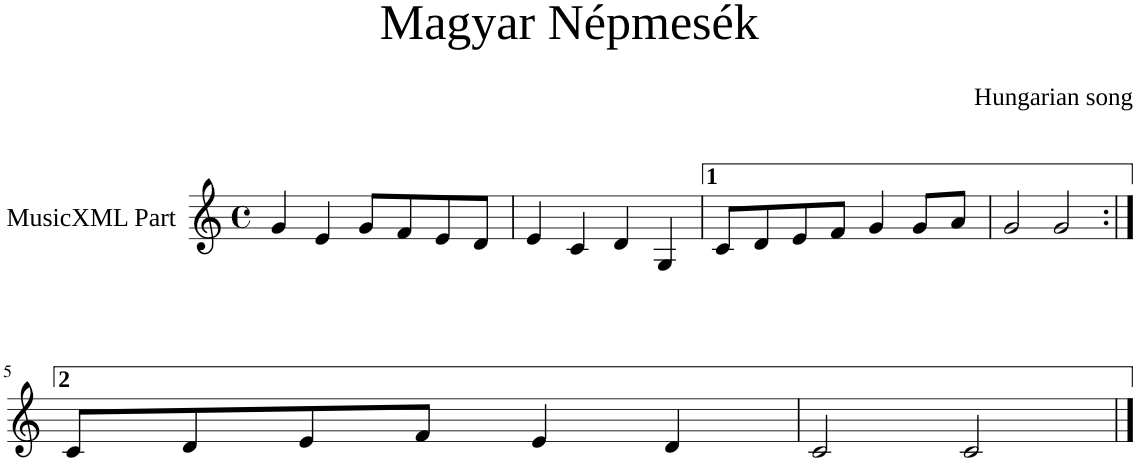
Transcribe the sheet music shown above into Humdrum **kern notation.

**kern
*part1
*staff1
*clefG2
*k[]
*M4/4
*met(c)
=1
4g/
4e/
8g/L
8f/
8e/
8d/J
=2
4e/
4c/
4d/
4G/
=3
8c/L
8d/
8e/
8f/J
4g/
8g/L
8a/J
=4
2g/
2g/
!!LO:LB:g=z
=5:|!
8c/L
8d/
8e/
8f/J
4e/
4d/
=6
2c/
2c/
==
*-
